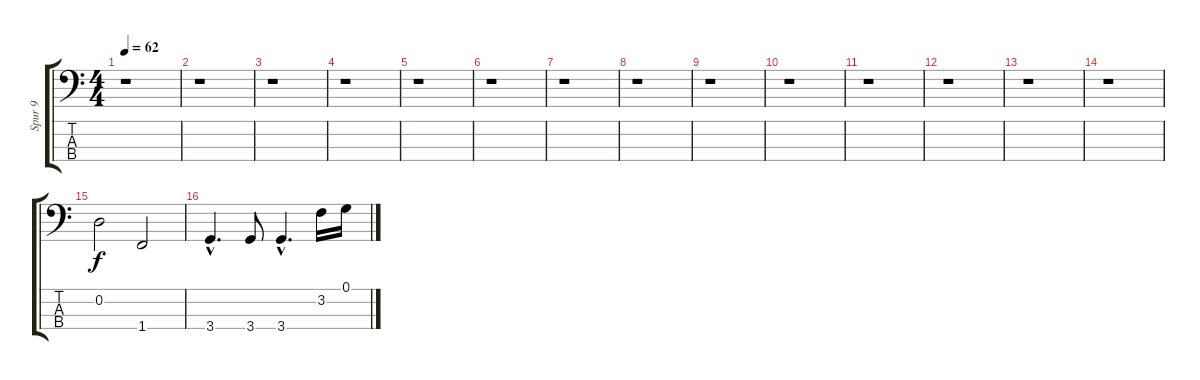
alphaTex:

\track ("Spur 9" "Spur 9") {instrument fretlessbass}
\staff {score tabs}
\tuning (G2 D2 A1 E1) {hide}
\ts (4 4)
\tempo 62
\clef f4
\ks c
r.1{dy f instrument fretlessbass} |
r.1 |
r.1 |
r.1 |
r.1 |
r.1 |
r.1 |
r.1 |
r.1 |
r.1 |
r.1 |
r.1 |
r.1 |
r.1 |
0.2.2 1.4.2 |
3.4{hac}.4{d} 3.4.8 3.4{hac}.4{d} 3.2.16 0.1.16
